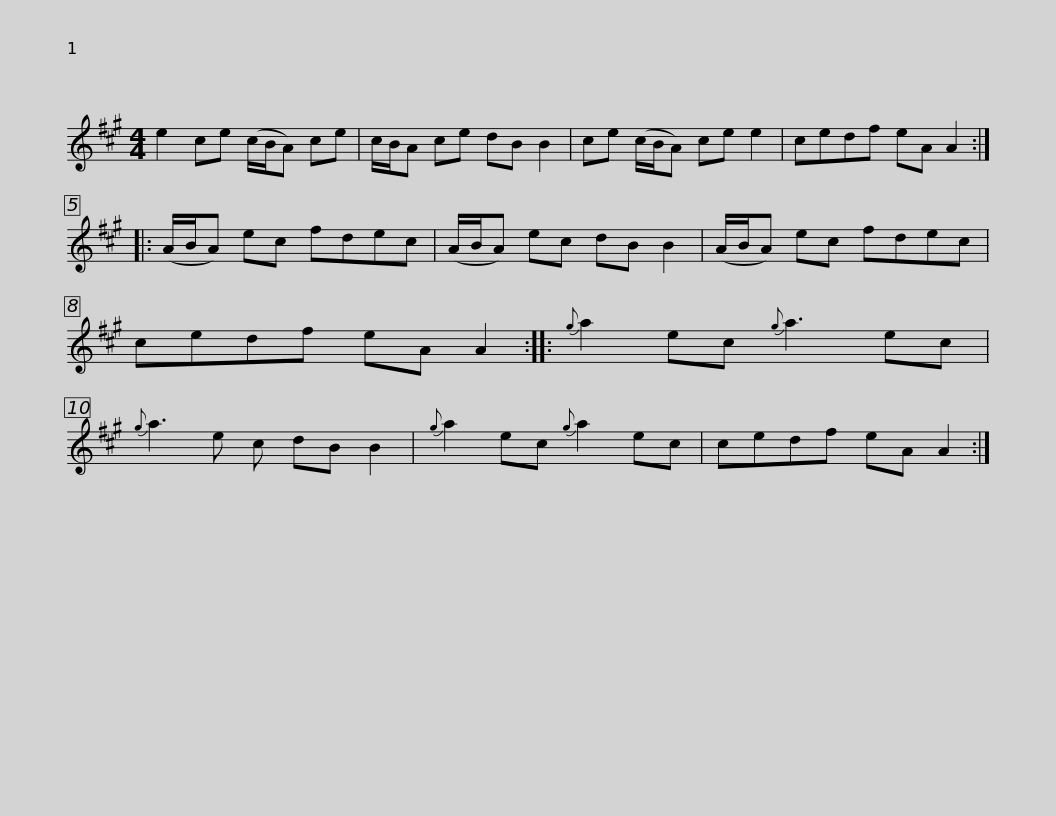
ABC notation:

X:1
L:1/8
M:4/4
I:linebreak $
K:A
V:1 treble
V:1
 e2 ce (c/B/A) ce | c/B/A ce dB B2 | ce (c/B/A) ce e2 | cedf eA A2 :: (A/B/A) ec fdec |$ %5
 (A/B/A) ec dB B2 | (A/B/A) ec fdec | cedf eA A2 ::{g} a2 ec{g} a3 ec |{g} a3 e c dB B2 |$ %10
{g} a2 ec{g} a2 ec | cedf eA A2 :| %12
